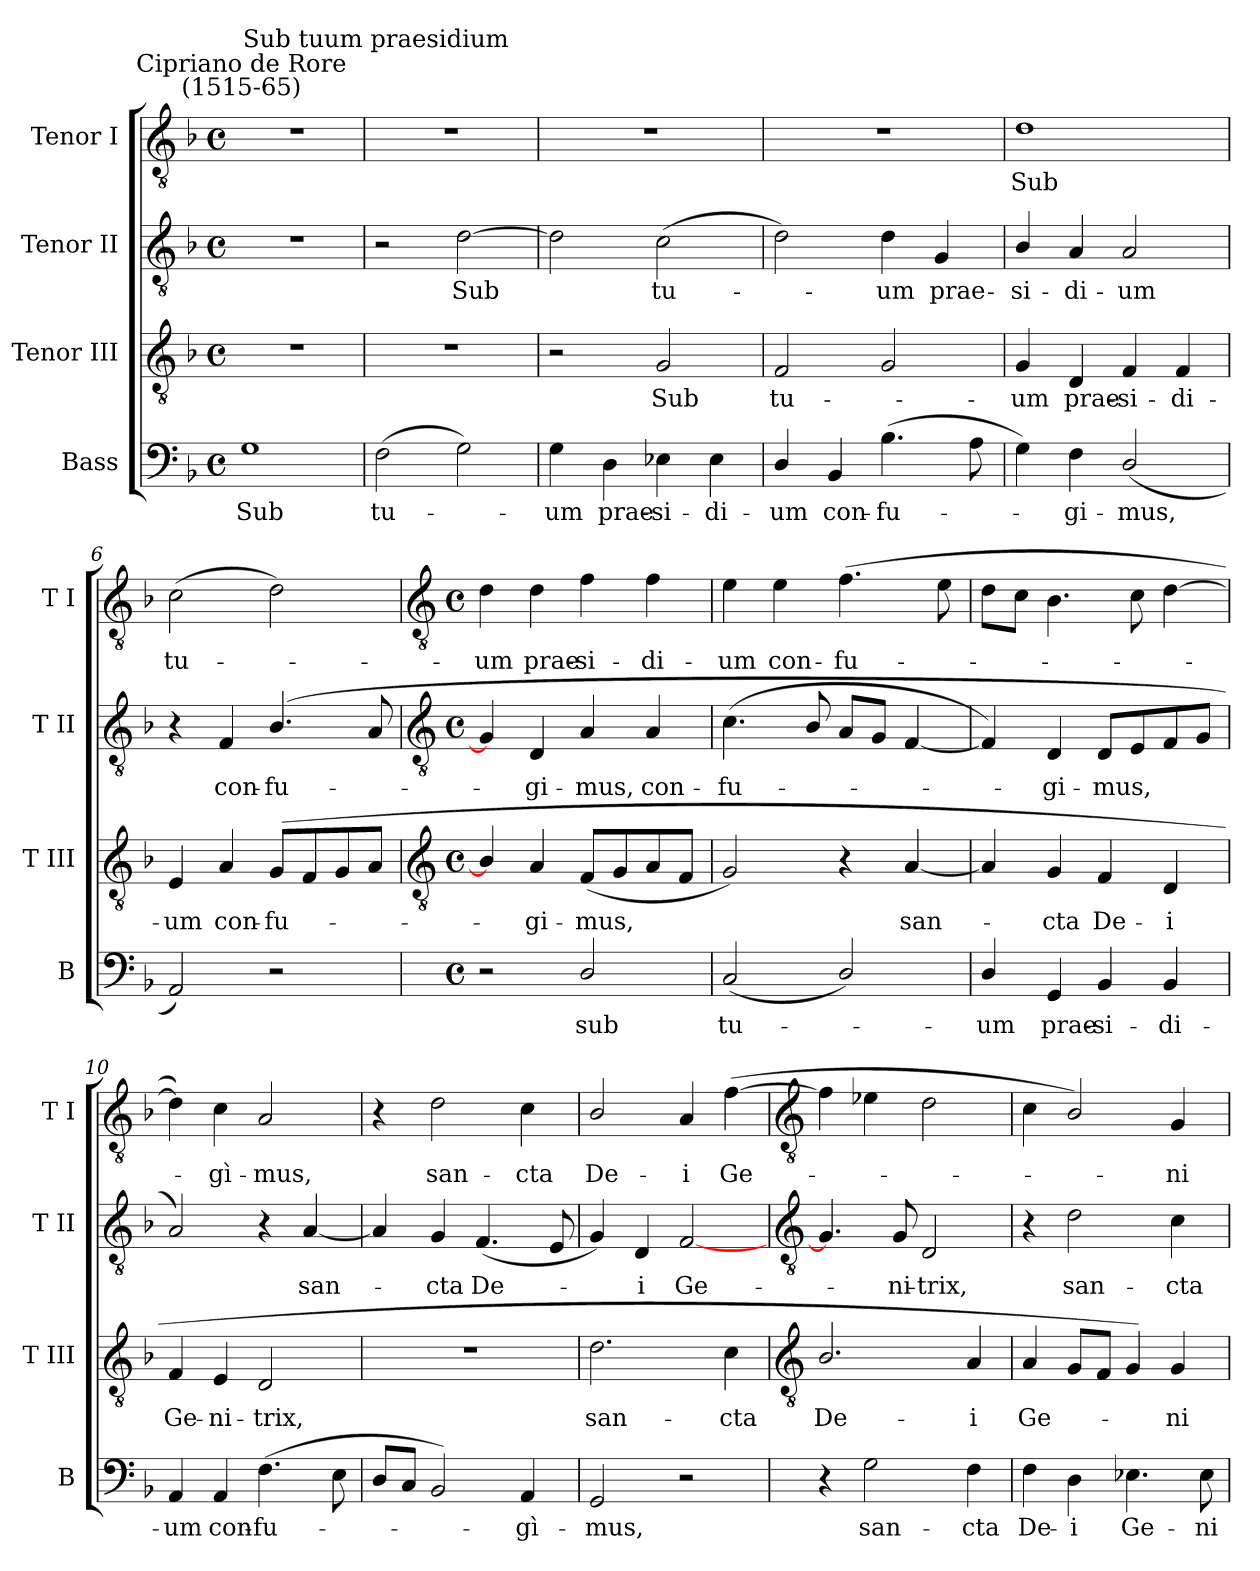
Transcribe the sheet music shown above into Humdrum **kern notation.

**kern	**text	**kern	**text	**kern	**text	**kern	**text
*part4	*part4	*part3	*part3	*part2	*part2	*part1	*part1
*staff4	*staff4	*staff3	*staff3	*staff2	*staff2	*staff1	*staff1
*I"Bass	*	*I"Tenor III	*	*I"Tenor II	*	*I"Tenor I	*
*I'B	*	*I'T III	*	*I'T II	*	*I'T I	*
*clefF4	*	*clefGv2	*	*clefGv2	*	*clefGv2	*
*k[b-]	*	*k[b-]	*	*k[b-]	*	*k[b-]	*
*F:	*	*F:	*	*F:	*	*F:	*
*M4/4	*	*M4/4	*	*M4/4	*	*M4/4	*
*met(c)	*	*met(c)	*	*met(c)	*	*met(c)	*
=1	=1	=1	=1	=1	=1	=1	=1
!	!	!	!	!	!	!LO:TX:a:cj:t=Cipriano de Rore\n(1515-65)	!
!	!LO:LY:b	!	!	!	!	!	!
1G	Sub	1r	.	1r	.	1r	.
=2	=2	=2	=2	=2	=2	=2	=2
!	!	!	!	!	!	!LO:TX:a:cj:t=Sub tuum praesidium	!
!	!LO:LY:b	!	!	!	!	!	!
(>2F	tu-	1r	.	2r	.	1r	.
!	!	!	!	!	!LO:LY:b	!	!
2G)	.	.	.	[2d	Sub	.	.
=3	=3	=3	=3	=3	=3	=3	=3
!	!LO:LY:b	!	!	!	!	!	!
4G	um	2r	.	2d]	.	1r	.
!	!LO:LY:b	!	!	!	!	!	!
4D	prae-	.	.	.	.	.	.
!	!LO:LY:b	!	!LO:LY:b	!	!LO:LY:b	!	!
4E-X	-si-	2G	Sub	(>2c	tu-	.	.
!	!LO:LY:b	!	!	!	!	!	!
4E-	-di-	.	.	.	.	.	.
=4	=4	=4	=4	=4	=4	=4	=4
!	!LO:LY:b	!	!LO:LY:b	!	!	!	!
4D/	-um	2F	tu-	2d)	.	1r	.
!	!LO:LY:b	!	!	!	!	!	!
4BB-	con-	.	.	.	.	.	.
!	!LO:LY:b	!	!	!	!LO:LY:b	!	!
(>4.B-	-fu-	2G	.	4d	um	.	.
!	!	!	!	!	!LO:LY:b	!	!
.	.	.	.	4G	prae-	.	.
8A	.	.	.	.	.	.	.
=5	=5	=5	=5	=5	=5	=5	=5
!	!	!	!LO:LY:b	!	!LO:LY:b	!	!LO:LY:b
4G)	.	4G	um	4B-/	-si-	1d	Sub
!	!LO:LY:b	!	!LO:LY:b	!	!LO:LY:b	!	!
4F	gi-	4D	prae-	4A	-di-	.	.
!	!LO:LY:b	!	!LO:LY:b	!	!LO:LY:b	!	!
(<2D/	-mus,	4F	-si-	2A	-um	.	.
!	!	!	!LO:LY:b	!	!	!	!
.	.	4F	-di-	.	.	.	.
=6	=6	=6	=6	=6	=6	=6	=6
!	!	!	!LO:LY:b	!	!	!	!LO:LY:b
2AA)	.	4E	-um	4r	.	(>2c	tu-
!	!	!	!LO:LY:b	!	!LO:LY:b	!	!
.	.	4A	con-	4F	con-	.	.
!	!	!	!LO:LY:b	!	!LO:LY:b	!	!
2r	.	(<8GL	-fu-	(<4.B-/	-fu-	2d)	.
.	.	8F	.	.	.	.	.
.	.	8G	.	.	.	.	.
.	.	8AJ	.	8A	.	.	.
!!LO:LB:g=z
=7	=7	=7	=7	=7	=7	=7	=7
*	*	*clefGv2	*	*clefGv2	*	*clefGv2	*
*M4/4	*	*M4/4	*	*M4/4	*	*M4/4	*
*met(c)	*	*met(c)	*	*met(c)	*	*met(c)	*
!	!	!	!	!	!	!	!LO:LY:b
2r	.	4B-/]	.	4G]	.	4d	um
!	!	!	!LO:LY:b	!	!LO:LY:b	!	!LO:LY:b
.	.	4A	gi-	4D	gi-	4d	prae-
!	!LO:LY:b	!	!LO:LY:b	!	!LO:LY:b	!	!LO:LY:b
2D/	sub	(<8FL	-mus,	4A	-mus,	4f	-si-
.	.	8G	.	.	.	.	.
!	!	!	!	!	!LO:LY:b	!	!LO:LY:b
.	.	8A	.	4A	con-	4f	-di-
.	.	8FJ	.	.	.	.	.
=8	=8	=8	=8	=8	=8	=8	=8
!	!LO:LY:b	!	!	!	!LO:LY:b	!	!LO:LY:b
(<2C	tu-	2G)	.	(<4.c	-fu-	4e	-um
!	!	!	!	!	!	!	!LO:LY:b
.	.	.	.	.	.	4e	con-
.	.	.	.	8B-/	.	.	.
!	!	!	!	!	!	!	!LO:LY:b
2D/)	.	4r	.	8AL	.	(>4.f	-fu-
.	.	.	.	8GJ	.	.	.
!	!	!	!LO:LY:b	!	!	!	!
.	.	[4A	san-	[4F	.	.	.
.	.	.	.	.	.	8e	.
=9	=9	=9	=9	=9	=9	=9	=9
!	!LO:LY:b	!	!	!	!	!	!
4D/	um	4A]	.	4F])	.	8dL	.
.	.	.	.	.	.	8cJ	.
!	!LO:LY:b	!	!LO:LY:b	!	!LO:LY:b	!	!
4GG	prae-	4G	cta	4D	gi-	4.B-	.
!	!LO:LY:b	!	!LO:LY:b	!	!LO:LY:b	!	!
4BB-	-si-	4F	De-	8DL	-mus,	.	.
.	.	.	.	8E	.	8c	.
!	!LO:LY:b	!	!LO:LY:b	!	!	!	!
4BB-	-di-	4D	-i	8F	.	[4d	.
.	.	.	.	8GJ	.	.	.
=10	=10	=10	=10	=10	=10	=10	=10
!	!LO:LY:b	!	!LO:LY:b	!	!	!	!
4AA	-um	4F	Ge-	2A)	.	4d])	.
!	!LO:LY:b	!	!LO:LY:b	!	!	!	!LO:LY:b
4AA	con-	4E	-ni-	.	.	4c	gì-
!	!LO:LY:b	!	!LO:LY:b	!	!	!	!LO:LY:b
(<4.F	-fu-	2D	-trix,	4r	.	2A	-mus,
!	!	!	!	!	!LO:LY:b	!	!
.	.	.	.	[4A	san-	.	.
8E	.	.	.	.	.	.	.
=11	=11	=11	=11	=11	=11	=11	=11
8DL	.	1r	.	4A]	.	4r	.
8CJ	.	.	.	.	.	.	.
!	!	!	!	!	!LO:LY:b	!	!LO:LY:b
2BB-)	.	.	.	4G	cta	2d	san-
!	!	!	!	!	!LO:LY:b	!	!
.	.	.	.	(<4.F	De-	.	.
!	!LO:LY:b	!	!	!	!	!	!LO:LY:b
4AA	gì-	.	.	.	.	4c	-cta
.	.	.	.	8E	.	.	.
=12	=12	=12	=12	=12	=12	=12	=12
!	!LO:LY:b	!	!LO:LY:b	!	!	!	!LO:LY:b
2GG	-mus,	2.d	san-	4G)	.	2B-/	De-
!	!	!	!	!	!LO:LY:b	!	!
.	.	.	.	4D	i	.	.
!	!	!	!	!	!LO:LY:b	!	!LO:LY:b
2r	.	.	.	[2F	Ge-	4A	-i
!	!	!	!LO:LY:b	!	!	!	!LO:LY:b
.	.	4c	-cta	.	.	(>[4f	Ge-
!!LO:LB:g=z
=13	=13	=13	=13	=13	=13	=13	=13
*	*	*clefGv2	*	*clefGv2	*	*clefGv2	*
!	!	!	!LO:LY:b	!	!	!	!
4r	.	2.B-/	De-	4.G]	.	4f]	.
!	!LO:LY:b	!	!	!	!	!	!
2G	san-	.	.	.	.	4e-X	.
!	!	!	!	!	!LO:LY:b	!	!
.	.	.	.	8G	ni-	.	.
!	!	!	!	!	!LO:LY:b	!	!
.	.	.	.	2D	-trix,	2d	.
!	!LO:LY:b	!	!LO:LY:b	!	!	!	!
4F	-cta	4A	-i	.	.	.	.
=14	=14	=14	=14	=14	=14	=14	=14
!	!LO:LY:b	!	!LO:LY:b	!	!	!	!
4F	De-	4A	Ge-	4r	.	4c	.
!	!LO:LY:b	!	!	!	!LO:LY:b	!	!
4D	-i	8GL	.	2d	san-	2B-/)	.
.	.	8FJ	.	.	.	.	.
!	!LO:LY:b	!	!	!	!	!	!
4.E-X	Ge-	4G)	.	.	.	.	.
!	!	!	!LO:LY:b	!	!LO:LY:b	!	!LO:LY:b
.	.	4G	ni-	4c	-cta	4G	ni-
!	!LO:LY:b	!	!	!	!	!	!
8E-	-ni-	.	.	.	.	.	.
=	=	=	=	=	=	=	=
*-	*-	*-	*-	*-	*-	*-	*-
